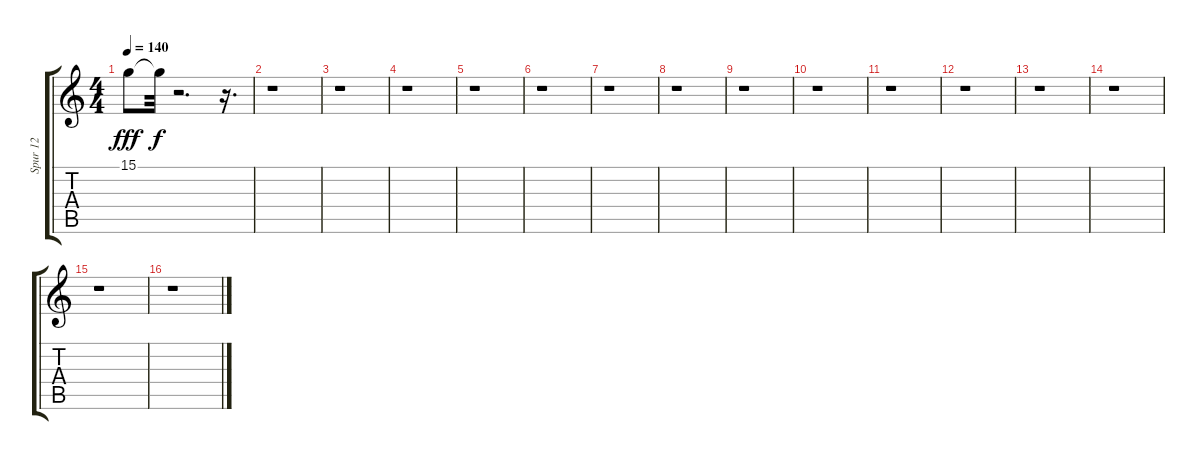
\track ("Spur 12" "Spur 12") {instrument pad3polysynth}
\staff {score tabs}
\tuning (E4 B3 G3 D3 A2 E2) {hide}
\ts (4 4)
\tempo 140
\clef g2
\ks c
15.1.8{dy fff} 15.1{t}.32{dy f} r.2{d} r.16{d} |
r.1 |
r.1 |
r.1 |
r.1 |
r.1 |
r.1 |
r.1 |
r.1 |
r.1 |
r.1 |
r.1 |
r.1 |
r.1 |
r.1 |
r.1
